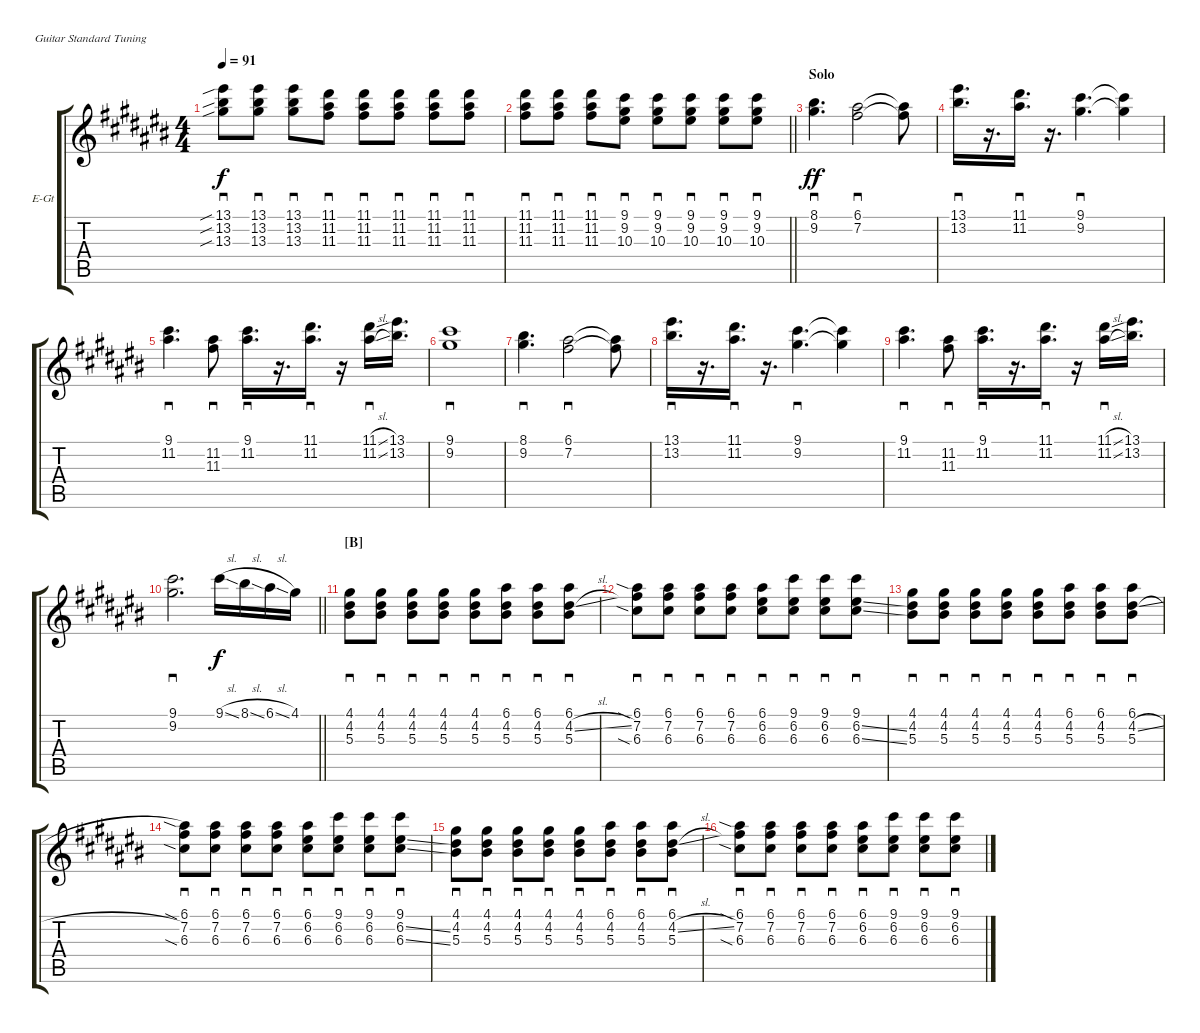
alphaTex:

\bracketExtendMode groupsimilarinstruments
\firstSystemTrackNameOrientation horizontal
\otherSystemsTrackNameOrientation horizontal
\track ("Albert Hammond Jr." "E-Gt") {instrument electricguitarjazz}
\staff {score tabs}
\tuning (E4 B3 G3 D3 A2 E2)
\ts (4 4)
\tempo 91
\clef g2
\ks c#
(13.1{sib} 13.2{sib} 13.3{sib}).8{sd dy f} (13.1 13.2 13.3).8{sd} (13.1 13.2 13.3).8{sd} (11.1 11.2 11.3).8{sd} (11.1 11.2 11.3).8{sd} (11.1 11.2 11.3).8{sd} (11.1 11.2 11.3).8{sd} (11.1 11.2 11.3).8{sd} |
\barLineRight lightlight
(11.1 11.2 11.3).8{sd} (11.1 11.2 11.3).8{sd} (11.1 11.2 11.3).8{sd} (9.1 9.2 10.3).8{sd} (9.1 9.2 10.3).8{sd} (9.1 9.2 10.3).8{sd} (9.1 9.2 10.3).8{sd} (9.1 9.2 10.3).8{sd} |
\section ("" "Solo")
(8.1 9.2).4{d sd dy ff} (6.1 7.2).2{sd} (6.1{t} 7.2{t}).8 |
(13.1 13.2).16{d sd} r.16{d} (11.1 11.2).16{d sd} r.16{d} (9.1 9.2).4{d sd} (9.1{t} 9.2{t}).4 |
(9.1 11.2).4{d sd} (11.2 11.3).8{sd} (9.1 11.2).16{d sd} r.16{d} (11.1 11.2).16{d sd} r.16 (11.1{sl} 11.2{sl}).16{sd} (13.1 13.2).16{d} |
(9.1 9.2).1{sd} |
(9.2 8.1).4{d sd} (6.1 7.2).2{sd} (6.1{t} 7.2{t}).8 |
(13.1 13.2).16{d sd} r.16{d} (11.1 11.2).16{d sd} r.16{d} (9.1 9.2).4{d sd} (9.1{t} 9.2{t}).4 |
(9.1 11.2).4{d sd} (11.2 11.3).8{sd} (9.1 11.2).16{d sd} r.16{d} (11.1 11.2).16{d sd} r.16 (11.1{sl} 11.2{sl}).16{sd} (13.1 13.2).16{d} |
\barLineRight lightlight
(9.1 9.2).2{d sd} 9.1{sl}.16{dy f} 8.1{sl}.16 6.1{sl}.16 4.1.16 |
\section ("B" "")
(4.1 4.2 5.3).8{sd} (4.1 4.2 5.3).8{sd} (4.1 4.2 5.3).8{sd} (4.1 4.2 5.3).8{sd} (4.1 4.2 5.3).8{sd} (6.1 4.2 5.3).8{sd} (6.1 4.2 5.3).8{sd} (6.1 4.2{sl} 5.3).8{sd} |
(6.1{sia} 7.2 6.3{sia}).8{sd} (6.1 7.2 6.3).8{sd} (6.1 6.3 7.2).8{sd} (6.1 6.3 7.2).8{sd} (6.1 6.3 6.2).8{sd} (9.1 6.2 6.3).8{sd} (9.1 6.2 6.3).8{sd} (9.1 6.2{ss} 6.3{ss}).8{sd} |
(4.1 4.2 5.3).8{sd} (4.1 4.2 5.3).8{sd} (4.1 4.2 5.3).8{sd} (4.1 4.2 5.3).8{sd} (4.1 4.2 5.3).8{sd} (6.1 4.2 5.3).8{sd} (6.1 4.2 5.3).8{sd} (6.1 4.2{sl} 5.3).8{sd} |
(6.1{sia} 7.2 6.3{sia}).8{sd} (6.1 7.2 6.3).8{sd} (6.1 6.3 7.2).8{sd} (6.1 6.3 7.2).8{sd} (6.1 6.3 6.2).8{sd} (9.1 6.2 6.3).8{sd} (9.1 6.2 6.3).8{sd} (9.1 6.2{ss} 6.3{ss}).8{sd} |
(4.1 4.2 5.3).8{sd} (4.1 4.2 5.3).8{sd} (4.1 4.2 5.3).8{sd} (4.1 4.2 5.3).8{sd} (4.1 4.2 5.3).8{sd} (6.1 4.2 5.3).8{sd} (6.1 4.2 5.3).8{sd} (6.1 4.2{sl} 5.3).8{sd} |
(6.1{sia} 7.2 6.3{sia}).8{sd} (6.1 7.2 6.3).8{sd} (6.1 6.3 7.2).8{sd} (6.1 6.3 7.2).8{sd} (6.1 6.3 6.2).8{sd} (9.1 6.2 6.3).8{sd} (9.1 6.2 6.3).8{sd} (9.1 6.2{ss} 6.3{ss}).8{sd}
